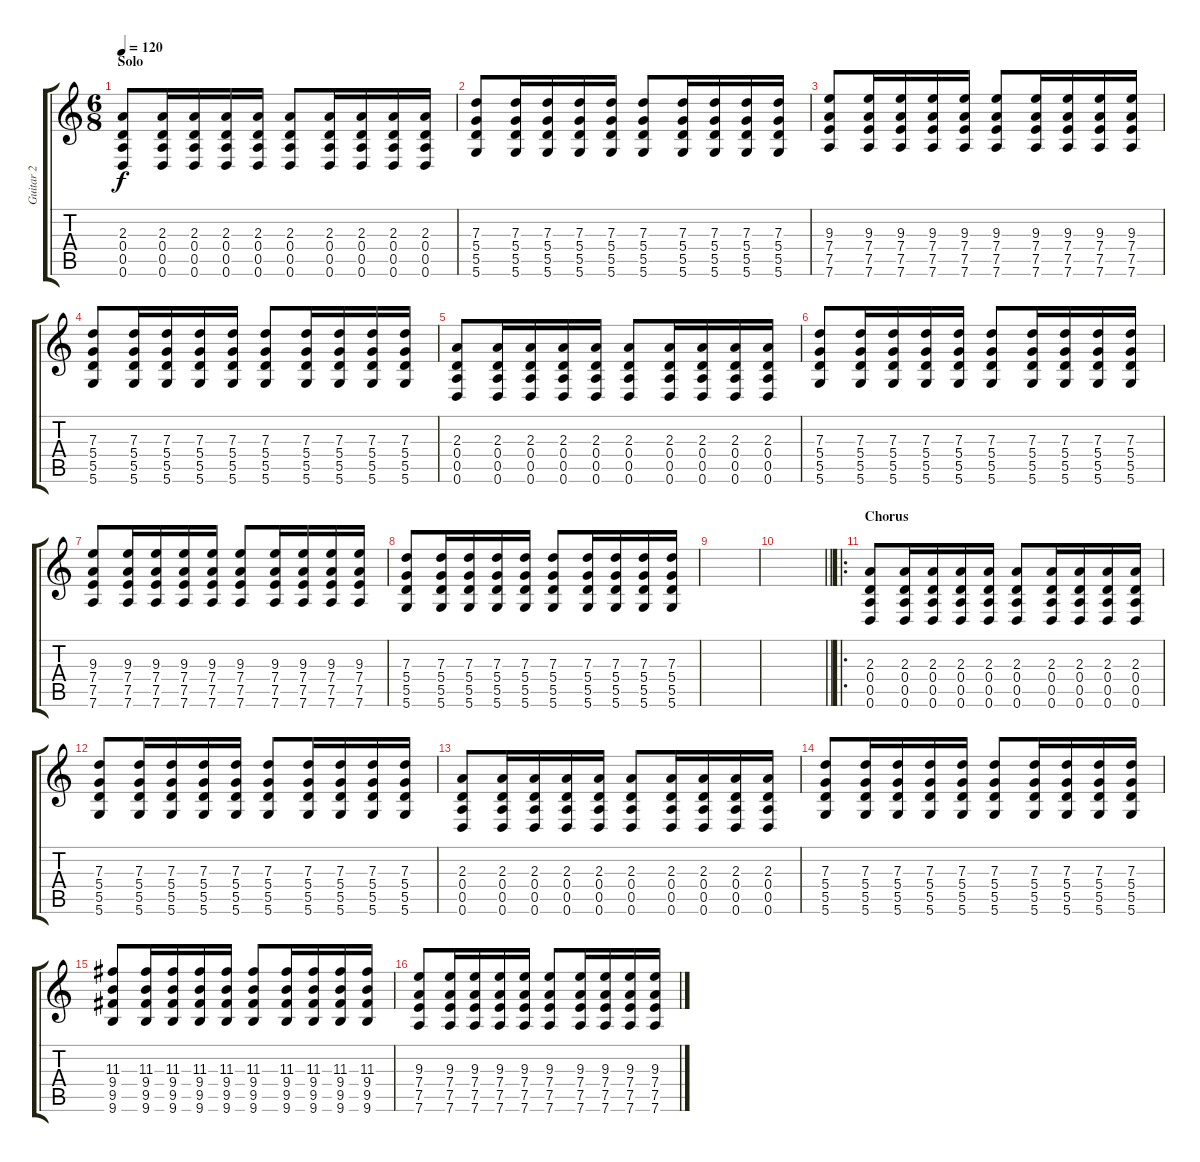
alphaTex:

\track ("Guitar 2" "Guitar 2") {instrument distortionguitar}
\staff {score tabs}
\tuning (E4 B3 G3 D3 A2 D2) {hide}
\ts (6 8)
\section ("" "Solo")
\tempo 120
\clef g2
\ks c
(2.3 0.4 0.5 0.6).8{dy f} (2.3 0.4 0.5 0.6).16 (2.3 0.4 0.5 0.6).16 (2.3 0.4 0.5 0.6).16 (2.3 0.4 0.5 0.6).16 (2.3 0.4 0.5 0.6).8 (2.3 0.4 0.5 0.6).16 (2.3 0.4 0.5 0.6).16 (2.3 0.4 0.5 0.6).16 (2.3 0.4 0.5 0.6).16 |
(7.3 5.4 5.5 5.6).8 (7.3 5.4 5.5 5.6).16 (7.3 5.4 5.5 5.6).16 (7.3 5.4 5.5 5.6).16 (7.3 5.4 5.5 5.6).16 (7.3 5.4 5.5 5.6).8 (7.3 5.4 5.5 5.6).16 (7.3 5.4 5.5 5.6).16 (7.3 5.4 5.5 5.6).16 (7.3 5.4 5.5 5.6).16 |
(9.3 7.4 7.5 7.6).8 (9.3 7.4 7.5 7.6).16 (9.3 7.4 7.5 7.6).16 (9.3 7.4 7.5 7.6).16 (9.3 7.4 7.5 7.6).16 (9.3 7.4 7.5 7.6).8 (9.3 7.4 7.5 7.6).16 (9.3 7.4 7.5 7.6).16 (9.3 7.4 7.5 7.6).16 (9.3 7.4 7.5 7.6).16 |
(7.3 5.4 5.5 5.6).8 (7.3 5.4 5.5 5.6).16 (7.3 5.4 5.5 5.6).16 (7.3 5.4 5.5 5.6).16 (7.3 5.4 5.5 5.6).16 (7.3 5.4 5.5 5.6).8 (7.3 5.4 5.5 5.6).16 (7.3 5.4 5.5 5.6).16 (7.3 5.4 5.5 5.6).16 (7.3 5.4 5.5 5.6).16 |
(2.3 0.4 0.5 0.6).8 (2.3 0.4 0.5 0.6).16 (2.3 0.4 0.5 0.6).16 (2.3 0.4 0.5 0.6).16 (2.3 0.4 0.5 0.6).16 (2.3 0.4 0.5 0.6).8 (2.3 0.4 0.5 0.6).16 (2.3 0.4 0.5 0.6).16 (2.3 0.4 0.5 0.6).16 (2.3 0.4 0.5 0.6).16 |
(7.3 5.4 5.5 5.6).8 (7.3 5.4 5.5 5.6).16 (7.3 5.4 5.5 5.6).16 (7.3 5.4 5.5 5.6).16 (7.3 5.4 5.5 5.6).16 (7.3 5.4 5.5 5.6).8 (7.3 5.4 5.5 5.6).16 (7.3 5.4 5.5 5.6).16 (7.3 5.4 5.5 5.6).16 (7.3 5.4 5.5 5.6).16 |
(9.3 7.4 7.5 7.6).8 (9.3 7.4 7.5 7.6).16 (9.3 7.4 7.5 7.6).16 (9.3 7.4 7.5 7.6).16 (9.3 7.4 7.5 7.6).16 (9.3 7.4 7.5 7.6).8 (9.3 7.4 7.5 7.6).16 (9.3 7.4 7.5 7.6).16 (9.3 7.4 7.5 7.6).16 (9.3 7.4 7.5 7.6).16 |
(7.3 5.4 5.5 5.6).8 (7.3 5.4 5.5 5.6).16 (7.3 5.4 5.5 5.6).16 (7.3 5.4 5.5 5.6).16 (7.3 5.4 5.5 5.6).16 (7.3 5.4 5.5 5.6).8 (7.3 5.4 5.5 5.6).16 (7.3 5.4 5.5 5.6).16 (7.3 5.4 5.5 5.6).16 (7.3 5.4 5.5 5.6).16 |
|
\barLineRight lightlight
|
\ro
\section ("" "Chorus")
(2.3 0.4 0.5 0.6).8 (2.3 0.4 0.5 0.6).16 (2.3 0.4 0.5 0.6).16 (2.3 0.4 0.5 0.6).16 (2.3 0.4 0.5 0.6).16 (2.3 0.4 0.5 0.6).8 (2.3 0.4 0.5 0.6).16 (2.3 0.4 0.5 0.6).16 (2.3 0.4 0.5 0.6).16 (2.3 0.4 0.5 0.6).16 |
(7.3 5.4 5.5 5.6).8 (7.3 5.4 5.5 5.6).16 (7.3 5.4 5.5 5.6).16 (7.3 5.4 5.5 5.6).16 (7.3 5.4 5.5 5.6).16 (7.3 5.4 5.5 5.6).8 (7.3 5.4 5.5 5.6).16 (7.3 5.4 5.5 5.6).16 (7.3 5.4 5.5 5.6).16 (7.3 5.4 5.5 5.6).16 |
(2.3 0.4 0.5 0.6).8 (2.3 0.4 0.5 0.6).16 (2.3 0.4 0.5 0.6).16 (2.3 0.4 0.5 0.6).16 (2.3 0.4 0.5 0.6).16 (2.3 0.4 0.5 0.6).8 (2.3 0.4 0.5 0.6).16 (2.3 0.4 0.5 0.6).16 (2.3 0.4 0.5 0.6).16 (2.3 0.4 0.5 0.6).16 |
(7.3 5.4 5.5 5.6).8 (7.3 5.4 5.5 5.6).16 (7.3 5.4 5.5 5.6).16 (7.3 5.4 5.5 5.6).16 (7.3 5.4 5.5 5.6).16 (7.3 5.4 5.5 5.6).8 (7.3 5.4 5.5 5.6).16 (7.3 5.4 5.5 5.6).16 (7.3 5.4 5.5 5.6).16 (7.3 5.4 5.5 5.6).16 |
(11.3 9.4 9.5 9.6).8 (11.3 9.4 9.5 9.6).16 (11.3 9.4 9.5 9.6).16 (11.3 9.4 9.5 9.6).16 (11.3 9.4 9.5 9.6).16 (11.3 9.4 9.5 9.6).8 (11.3 9.4 9.5 9.6).16 (11.3 9.4 9.5 9.6).16 (11.3 9.4 9.5 9.6).16 (11.3 9.4 9.5 9.6).16 |
(9.3 7.4 7.5 7.6).8 (9.3 7.4 7.5 7.6).16 (9.3 7.4 7.5 7.6).16 (9.3 7.4 7.5 7.6).16 (9.3 7.4 7.5 7.6).16 (9.3 7.4 7.5 7.6).8 (9.3 7.4 7.5 7.6).16 (9.3 7.4 7.5 7.6).16 (9.3 7.4 7.5 7.6).16 (9.3 7.4 7.5 7.6).16
